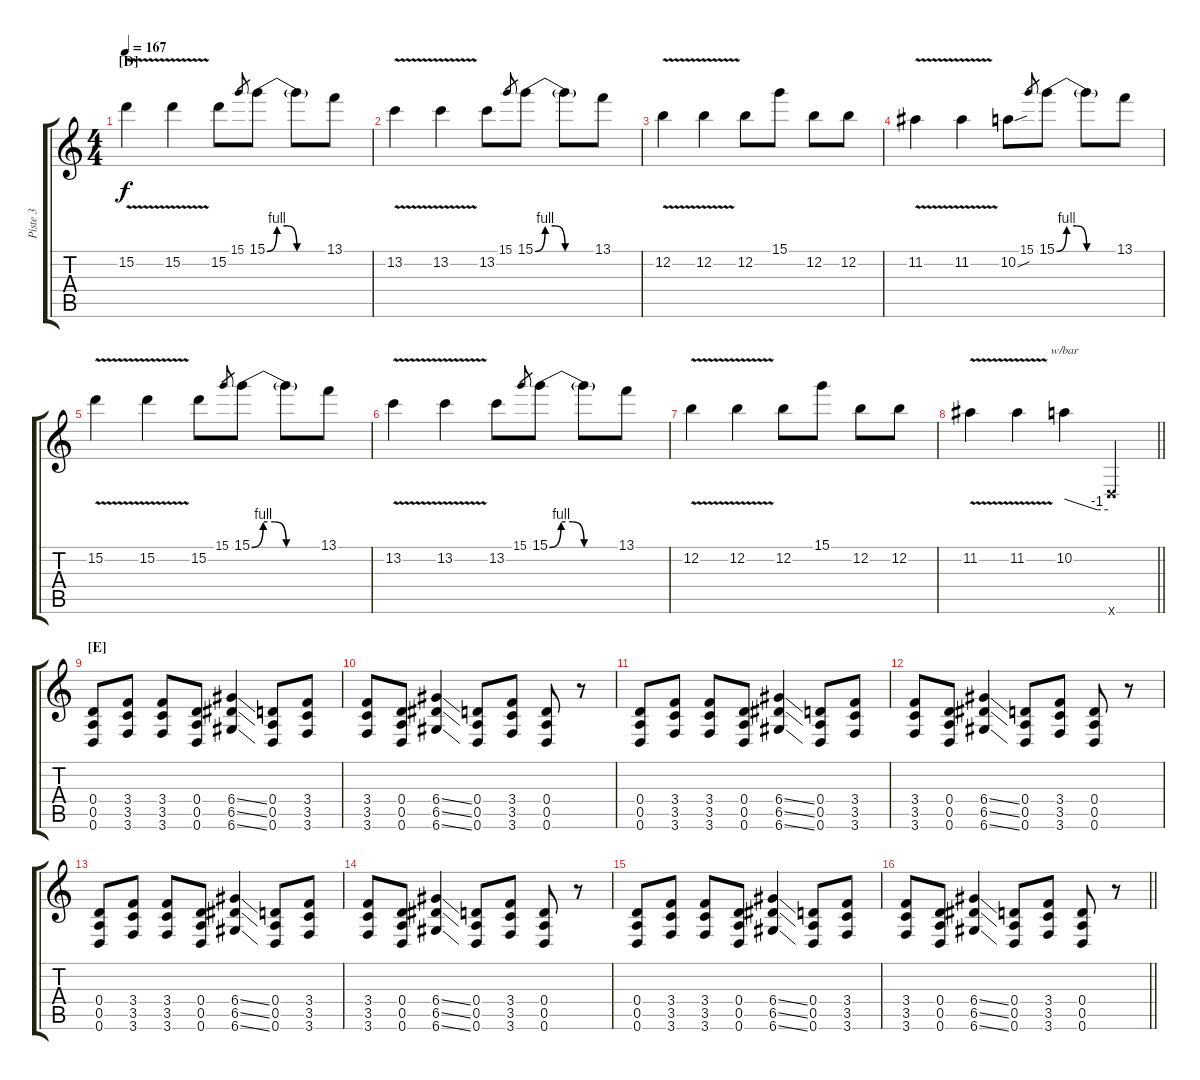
\track ("Piste 3" "Piste 3") {instrument distortionguitar}
\staff {score tabs}
\tuning (E4 B3 G3 D3 A2 D2) {hide}
\ts (4 4)
\section ("" "[D]")
\tempo 167
\clef g2
\ks c
15.2{v}.4{dy f} 15.2{v}.4 15.2.8 15.1.8{gr} 15.1{be (custom 0 0 10 4 20 4 30 0 60 0)}.8 15.1{t}.8 13.1.8 |
13.2{v}.4 13.2{v}.4 13.2.8 15.1.8{gr} 15.1{be (custom 0 0 10 4 20 4 30 0 60 0)}.8 15.1{t}.8 13.1.8 |
12.2{v}.4 12.2{v}.4 12.2.8 15.1.8 12.2.8 12.2.8 |
11.2{v}.4 11.2{v}.4 10.2{sou}.8 15.1.8{gr} 15.1{be (custom 0 0 10 4 20 4 30 0 60 0)}.8 15.1{t}.8 13.1.8 |
15.2{v}.4 15.2{v}.4 15.2.8 15.1.8{gr} 15.1{be (custom 0 0 10 4 20 4 30 0 60 0)}.8 15.1{t}.8 13.1.8 |
13.2{v}.4 13.2{v}.4 13.2.8 15.1.8{gr} 15.1{be (custom 0 0 10 4 20 4 30 0 60 0)}.8 15.1{t}.8 13.1.8 |
12.2{v}.4 12.2{v}.4 12.2.8 15.1.8 12.2.8 12.2.8 |
\barLineRight lightlight
11.2{v}.4 11.2{v}.4 10.2.4{tbe (custom default 0 0 45 -4 60 -4)} 0.6{x}.4 |
\section ("" "[E]")
(0.4 0.5 0.6).8 (3.4 3.5 3.6).8 (3.4 3.5 3.6).8 (0.4 0.5 0.6).8 (6.4{ss} 6.5{ss} 6.6{ss}).4 (0.4 0.5 0.6).8 (3.4 3.5 3.6).8 |
(3.4 3.5 3.6).8 (0.4 0.5 0.6).8 (6.4{ss} 6.5{ss} 6.6{ss}).4 (0.4 0.5 0.6).8 (3.4 3.5 3.6).8 (0.4 0.5 0.6).8 r.8 |
(0.4 0.5 0.6).8 (3.4 3.5 3.6).8 (3.4 3.5 3.6).8 (0.4 0.5 0.6).8 (6.4{ss} 6.5{ss} 6.6{ss}).4 (0.4 0.5 0.6).8 (3.4 3.5 3.6).8 |
(3.4 3.5 3.6).8 (0.4 0.5 0.6).8 (6.4{ss} 6.5{ss} 6.6{ss}).4 (0.4 0.5 0.6).8 (3.4 3.5 3.6).8 (0.4 0.5 0.6).8 r.8 |
(0.4 0.5 0.6).8 (3.4 3.5 3.6).8 (3.4 3.5 3.6).8 (0.4 0.5 0.6).8 (6.4{ss} 6.5{ss} 6.6{ss}).4 (0.4 0.5 0.6).8 (3.4 3.5 3.6).8 |
(3.4 3.5 3.6).8 (0.4 0.5 0.6).8 (6.4{ss} 6.5{ss} 6.6{ss}).4 (0.4 0.5 0.6).8 (3.4 3.5 3.6).8 (0.4 0.5 0.6).8 r.8 |
(0.4 0.5 0.6).8 (3.4 3.5 3.6).8 (3.4 3.5 3.6).8 (0.4 0.5 0.6).8 (6.4{ss} 6.5{ss} 6.6{ss}).4 (0.4 0.5 0.6).8 (3.4 3.5 3.6).8 |
\barLineRight lightlight
(3.4 3.5 3.6).8 (0.4 0.5 0.6).8 (6.4{ss} 6.5{ss} 6.6{ss}).4 (0.4 0.5 0.6).8 (3.4 3.5 3.6).8 (0.4 0.5 0.6).8 r.8
